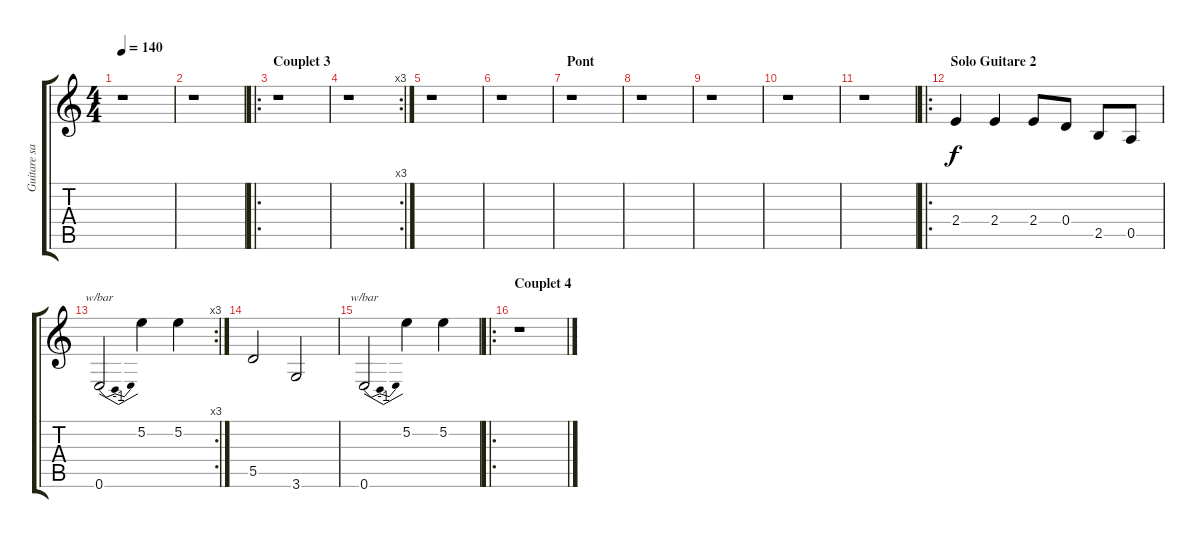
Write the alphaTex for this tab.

\track ("Guitare saturer" "Guitare sa") {instrument distortionguitar}
\staff {score tabs}
\tuning (E4 B3 G3 D3 A2 E2) {hide}
\ts (4 4)
\tempo 140
\clef g2
\ks c
r.1{dy f} |
r.1 |
\ro
\section ("" "Couplet 3")
r.1 |
\rc 3
r.1 |
r.1 |
r.1 |
\section ("" "Pont")
r.1 |
r.1 |
r.1 |
r.1 |
r.1 |
\ro
\section ("" "Solo Guitare 2")
2.4.4 2.4.4 2.4.8 0.4.8 2.5.8 0.5.8 |
\rc 3
0.6.2{tbe (dip default 0 0 30 -4 60 0)} 5.2.4 5.2.4 |
5.5.2 3.6.2 |
0.6.2{tbe (dip default 0 0 30 -4 60 0)} 5.2.4 5.2.4 |
\ro
\section ("" "Couplet 4")
r.1
